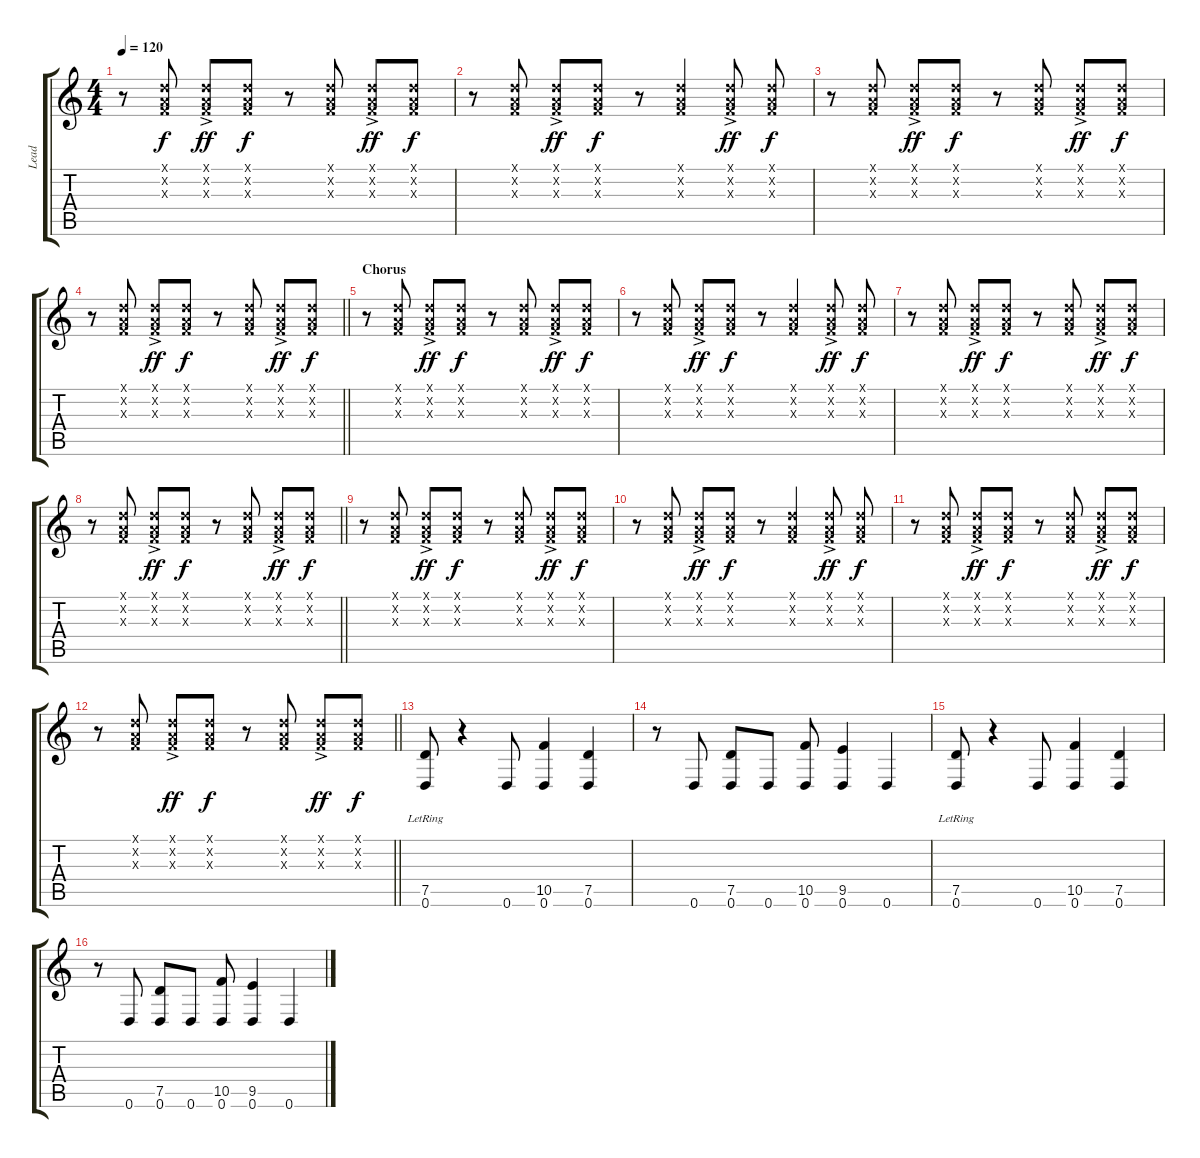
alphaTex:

\track ("Lead" "Lead") {instrument electricguitarclean}
\staff {score tabs}
\tuning (D4 A3 F3 C3 G2 D2) {hide}
\ts (4 4)
\tempo 120
\clef g2
\ks c
r.8{dy f} (0.1{x} 0.2{x} 0.3{x}).8 (0.1{ac x} 0.2{x} 0.3{x}).8{dy ff} (0.1{x} 0.2{x} 0.3{x}).8{dy f} r.8 (0.1{x} 0.2{x} 0.3{x}).8 (0.1{x} 0.2{ac x} 0.3{x}).8{dy ff} (0.1{x} 0.2{x} 0.3{x}).8{dy f} |
r.8 (0.1{x} 0.2{x} 0.3{x}).8 (0.1{x} 0.2{ac x} 0.3{x}).8{dy ff} (0.1{x} 0.2{x} 0.3{x}).8{dy f} r.8 (0.1{x} 0.2{x} 0.3{x}).4 (0.1{x} 0.2{ac x} 0.3{x}).8{dy ff} (0.1{x} 0.2{x} 0.3{x}).8{dy f} |
r.8 (0.1{x} 0.2{x} 0.3{x}).8 (0.1{ac x} 0.2{x} 0.3{x}).8{dy ff} (0.1{x} 0.2{x} 0.3{x}).8{dy f} r.8 (0.1{x} 0.2{x} 0.3{x}).8 (0.1{x} 0.2{ac x} 0.3{x}).8{dy ff} (0.1{x} 0.2{x} 0.3{x}).8{dy f} |
\barLineRight lightlight
r.8 (0.1{x} 0.2{x} 0.3{x}).8 (0.1{ac x} 0.2{x} 0.3{x}).8{dy ff} (0.1{x} 0.2{x} 0.3{x}).8{dy f} r.8 (0.1{x} 0.2{x} 0.3{x}).8 (0.1{x} 0.2{ac x} 0.3{x}).8{dy ff} (0.1{x} 0.2{x} 0.3{x}).8{dy f} |
\section ("" "Chorus")
r.8 (0.1{x} 0.2{x} 0.3{x}).8 (0.1{ac x} 0.2{x} 0.3{x}).8{dy ff} (0.1{x} 0.2{x} 0.3{x}).8{dy f} r.8 (0.1{x} 0.2{x} 0.3{x}).8 (0.1{x} 0.2{ac x} 0.3{x}).8{dy ff} (0.1{x} 0.2{x} 0.3{x}).8{dy f} |
r.8 (0.1{x} 0.2{x} 0.3{x}).8 (0.1{x} 0.2{ac x} 0.3{x}).8{dy ff} (0.1{x} 0.2{x} 0.3{x}).8{dy f} r.8 (0.1{x} 0.2{x} 0.3{x}).4 (0.1{x} 0.2{ac x} 0.3{x}).8{dy ff} (0.1{x} 0.2{x} 0.3{x}).8{dy f} |
r.8 (0.1{x} 0.2{x} 0.3{x}).8 (0.1{ac x} 0.2{x} 0.3{x}).8{dy ff} (0.1{x} 0.2{x} 0.3{x}).8{dy f} r.8 (0.1{x} 0.2{x} 0.3{x}).8 (0.1{x} 0.2{ac x} 0.3{x}).8{dy ff} (0.1{x} 0.2{x} 0.3{x}).8{dy f} |
\barLineRight lightlight
r.8 (0.1{x} 0.2{x} 0.3{x}).8 (0.1{ac x} 0.2{x} 0.3{x}).8{dy ff} (0.1{x} 0.2{x} 0.3{x}).8{dy f} r.8 (0.1{x} 0.2{x} 0.3{x}).8 (0.1{x} 0.2{ac x} 0.3{x}).8{dy ff} (0.1{x} 0.2{x} 0.3{x}).8{dy f} |
r.8 (0.1{x} 0.2{x} 0.3{x}).8 (0.1{ac x} 0.2{x} 0.3{x}).8{dy ff} (0.1{x} 0.2{x} 0.3{x}).8{dy f} r.8 (0.1{x} 0.2{x} 0.3{x}).8 (0.1{x} 0.2{ac x} 0.3{x}).8{dy ff} (0.1{x} 0.2{x} 0.3{x}).8{dy f} |
r.8 (0.1{x} 0.2{x} 0.3{x}).8 (0.1{x} 0.2{ac x} 0.3{x}).8{dy ff} (0.1{x} 0.2{x} 0.3{x}).8{dy f} r.8 (0.1{x} 0.2{x} 0.3{x}).4 (0.1{x} 0.2{ac x} 0.3{x}).8{dy ff} (0.1{x} 0.2{x} 0.3{x}).8{dy f} |
r.8 (0.1{x} 0.2{x} 0.3{x}).8 (0.1{ac x} 0.2{x} 0.3{x}).8{dy ff} (0.1{x} 0.2{x} 0.3{x}).8{dy f} r.8 (0.1{x} 0.2{x} 0.3{x}).8 (0.1{x} 0.2{ac x} 0.3{x}).8{dy ff} (0.1{x} 0.2{x} 0.3{x}).8{dy f} |
\barLineRight lightlight
r.8 (0.1{x} 0.2{x} 0.3{x}).8 (0.1{ac x} 0.2{x} 0.3{x}).8{dy ff} (0.1{x} 0.2{x} 0.3{x}).8{dy f} r.8 (0.1{x} 0.2{x} 0.3{x}).8 (0.1{x} 0.2{ac x} 0.3{x}).8{dy ff} (0.1{x} 0.2{x} 0.3{x}).8{dy f} |
(7.5{lr} 0.6{lr}).8 r.4 0.6.8 (10.5 0.6).4 (7.5 0.6).4 |
r.8 0.6.8 (7.5 0.6).8 0.6.8 (10.5 0.6).8 (9.5 0.6).4 0.6.4 |
(7.5{lr} 0.6{lr}).8 r.4 0.6.8 (10.5 0.6).4 (7.5 0.6).4 |
r.8 0.6.8 (7.5 0.6).8 0.6.8 (10.5 0.6).8 (9.5 0.6).4 0.6.4
